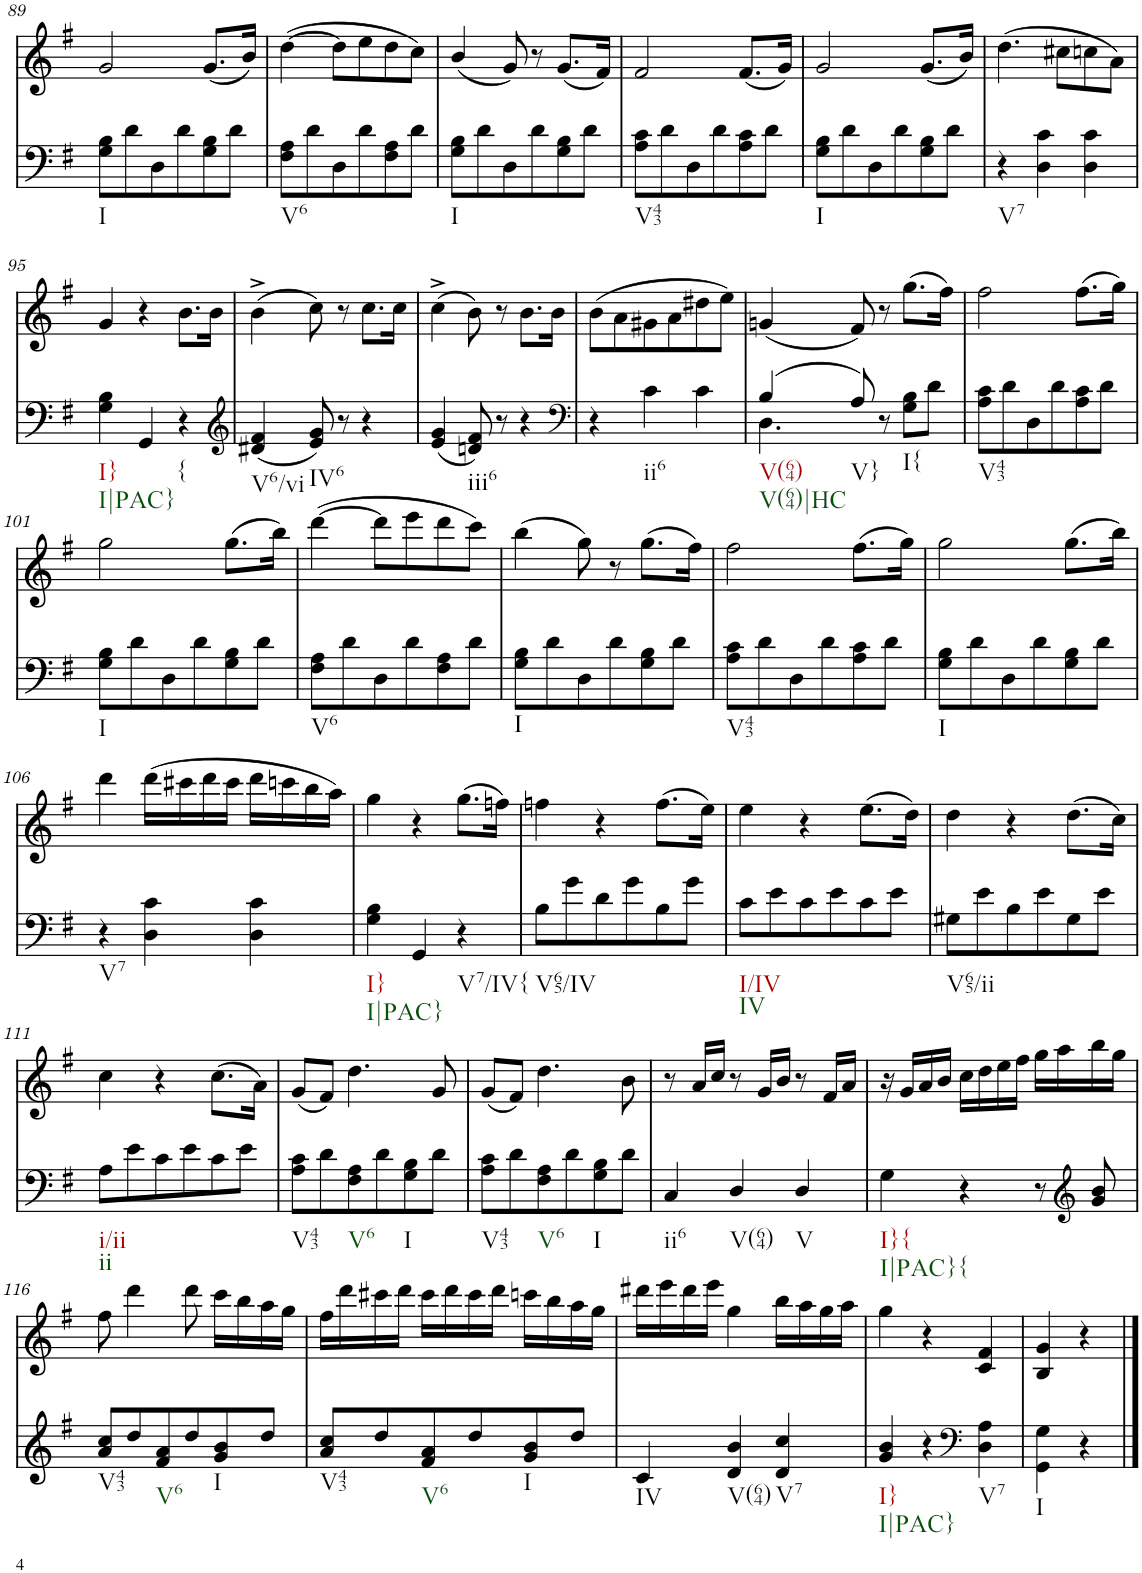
**kern	**kern	**text
*part2	*part1	*part1
*staff2	*staff1	*staff1
*I"piano	*I"piano	*
*I'Pno	*I'Pno	*
!!LO:PB:g=z
*clefF4	*clefG2	*
*k[f#]	*k[f#]	*
*M3/4	*M3/4	*
=89	=89	=89
!LO:TX:b:t=I	!	!
8G\ 8B\L	2g/	.
8d\	.	.
8D\	.	.
8d\	.	.
8G\ 8B\	(8.g/L	.
8d\J	.	.
.	16b/Jk)	.
=90	=90	=90
!LO:TX:b:t=V6	!	!
8F#\ 8A\L	([4dd\	.
8d\	.	.
8D\	8dd\L]	.
8d\	8ee\	.
8F#\ 8A\	8dd\	.
8d\J	8cc\J)	.
=91	=91	=91
!LO:TX:b:t=I	!	!
8G\ 8B\L	(4b/	.
8d\	.	.
8D\	8g/)	.
8d\	8r	.
8G\ 8B\	(8.g/L	.
8d\J	.	.
.	16f#/Jk)	.
=92	=92	=92
!LO:TX:b:t=V43	!	!
8A\ 8c\L	2f#/	.
8d\	.	.
8D\	.	.
8d\	.	.
8A\ 8c\	(8.f#/L	.
8d\J	.	.
.	16g/Jk)	.
=93	=93	=93
!LO:TX:b:t=I	!	!
8G\ 8B\L	2g/	.
8d\	.	.
8D\	.	.
8d\	.	.
8G\ 8B\	(8.g/L	.
8d\J	.	.
.	16b/Jk)	.
=94	=94	=94
!LO:TX:b:t=V7	!	!
4r	(4.dd\	.
4D\ 4c\	.	.
.	8cc#X\L	.
4D\ 4c\	8ccn\	.
.	8a\J)	.
!!LO:LB:g=z
=95	=95	=95
!LO:TX:b:t=I}	!	!
!LO:TX:b:t=I|PAC}	!	!
4G\ 4B\	4g/	.
4GG/	4r	.
!LO:TX:b:t={	!	!
4r	8.b\L	.
.	16b\Jk	.
=96	=96	=96
*clefG2	*	*
!LO:TX:b:t=V6/vi	!	!
(4d#X/ 4f#/	(4b^\	.
!LO:TX:b:t=IV6	!	!
8e/ 8g/)	8cc\)	.
8r	8r	.
4r	8.cc\L	.
.	16cc\Jk	.
=97	=97	=97
(4e/ 4g/	(4cc^\	.
!LO:TX:b:t=iii6	!	!
8dn/ 8f#/)	8b\)	.
8r	8r	.
4r	8.b\L	.
.	16b\Jk	.
=98	=98	=98
*clefF4	*	*
4r	(8b\L	.
.	8a\	.
!LO:TX:b:t=ii6	!	!
4c\	8g#X\	.
.	8a\	.
4c\	8dd#X\	.
.	8ee\J)	.
=99	=99	=99
*^	*	*
!LO:TX:b:t=V(64)	!	!	!
!LO:TX:b:t=V(64)|HC	!	!	!
(4B/	4.D\	(4gn/	.
!LO:TX:b:t=V}	!	!	!
8A/)	.	8f#/)	.
8r	4.ryy	8r	.
!LO:TX:b:t=I{	!	!	!
!	!	!	!LO:LY:b
8G\ 8B\L	.	(8.gg\L	f
8d\J	.	.	.
.	.	16ff#\Jk)	.
*v	*v	*	*
=100	=100	=100
!LO:TX:b:t=V43	!	!
8A\ 8c\L	2ff#\	.
8d\	.	.
8D\	.	.
8d\	.	.
8A\ 8c\	(8.ff#\L	.
8d\J	.	.
.	16gg\Jk)	.
!!LO:LB:g=z
=101	=101	=101
!LO:TX:b:t=I	!	!
8G\ 8B\L	2gg\	.
8d\	.	.
8D\	.	.
8d\	.	.
8G\ 8B\	(8.gg\L	.
8d\J	.	.
.	16bb\Jk)	.
=102	=102	=102
!LO:TX:b:t=V6	!	!
8F#\ 8A\L	([4ddd\	.
8d\	.	.
8D\	8ddd\L]	.
8d\	8eee\	.
8F#\ 8A\	8ddd\	.
8d\J	8ccc\J)	.
=103	=103	=103
!LO:TX:b:t=I	!	!
8G\ 8B\L	(4bb\	.
8d\	.	.
8D\	8gg\)	.
8d\	8r	.
8G\ 8B\	(8.gg\L	.
8d\J	.	.
.	16ff#\Jk)	.
=104	=104	=104
!LO:TX:b:t=V43	!	!
8A\ 8c\L	2ff#\	.
8d\	.	.
8D\	.	.
8d\	.	.
8A\ 8c\	(8.ff#\L	.
8d\J	.	.
.	16gg\Jk)	.
=105	=105	=105
!LO:TX:b:t=I	!	!
8G\ 8B\L	2gg\	.
8d\	.	.
8D\	.	.
8d\	.	.
8G\ 8B\	(8.gg\L	.
8d\J	.	.
.	16bb\Jk)	.
!!LO:LB:g=z
=106	=106	=106
!LO:TX:b:t=V7	!	!
4r	4ddd\	.
4D\ 4c\	(16ddd\LL	.
.	16ccc#X\	.
.	16ddd\	.
.	16ccc#\JJ	.
4D\ 4c\	16ddd\LL	.
.	16cccn\	.
.	16bb\	.
.	16aa\JJ)	.
=107	=107	=107
!LO:TX:b:t=I}	!	!
!LO:TX:b:t=I|PAC}	!	!
4G\ 4B\	4gg\	.
4GG/	4r	.
!LO:TX:b:t=V7/IV{	!	!
!	!	!LO:LY:b
4r	(8.gg\L	p
.	16ffn\Jk)	.
=108	=108	=108
!LO:TX:b:t=V65/IV	!	!
8B\L	4ffn\	.
8g\	.	.
8d\	4r	.
8g\	.	.
8B\	(8.ff\L	.
8g\J	.	.
.	16ee\Jk)	.
=109	=109	=109
!LO:TX:b:t=I/IV	!	!
!LO:TX:b:t=IV	!	!
8c\L	4ee\	.
8e\	.	.
8c\	4r	.
8e\	.	.
8c\	(8.ee\L	.
8e\J	.	.
.	16dd\Jk)	.
=110	=110	=110
!LO:TX:b:t=V65/ii	!	!
8G#X\L	4dd\	.
8e\	.	.
8B\	4r	.
8e\	.	.
8G#\	(8.dd\L	.
8e\J	.	.
.	16cc\Jk)	.
!!LO:LB:g=z
=111	=111	=111
!LO:TX:b:t=i/ii	!	!
!LO:TX:b:t=ii	!	!
8A\L	4cc\	.
8e\	.	.
8c\	4r	.
8e\	.	.
8c\	(8.cc\L	.
8e\J	.	.
.	16a\Jk)	.
=112	=112	=112
!LO:TX:b:t=V43	!	!
8A\ 8c\L	(8g/L	.
8d\	8f#/J)	.
!LO:TX:b:t=V6	!	!
8F#\ 8A\	4.dd\	.
8d\	.	.
!LO:TX:b:t=I	!	!
8G\ 8B\	.	.
8d\J	8g/	.
=113	=113	=113
!LO:TX:b:t=V43	!	!
8A\ 8c\L	(8g/L	.
8d\	8f#/J)	.
!LO:TX:b:t=V6	!	!
8F#\ 8A\	4.dd\	.
8d\	.	.
!LO:TX:b:t=I	!	!
8G\ 8B\	.	.
8d\J	8b\	.
=114	=114	=114
!LO:TX:b:t=ii6	!	!
4C/	8r	.
.	16a/LL	.
.	16cc/JJ	.
!LO:TX:b:t=V(64)	!	!
4D/	8r	.
.	16g/LL	.
.	16b/JJ	.
!LO:TX:b:t=V	!	!
4D/	8r	.
.	16f#/LL	.
.	16a/JJ	.
=115	=115	=115
!LO:TX:b:t=I}{	!	!
!LO:TX:b:t=I|PAC}{	!	!
4G\	16r	.
.	16g/LL	.
.	16a/	.
!	!	!LO:LY:b
.	16b/JJ	<
4r	16cc\LL	.
.	16dd\	.
.	16ee\	.
.	16ff#\JJ	.
8r	16gg\LL	.
.	16aa\	.
*clefG2	*	*
8g/ 8b/	16bb\	.
.	16gg\JJ	.
!!LO:LB:g=z
=116	=116	=116
!LO:TX:b:t=V43	!	!
8a/ 8cc/L	8ff#\	.
!	!	!LO:LY:b
8dd/	4ddd\	f
!LO:TX:b:t=V6	!	!
8f#/ 8a/	.	.
8dd/	8ddd\	.
!LO:TX:b:t=I	!	!
8g/ 8b/	16ccc\LL	.
.	16bb\	.
8dd/J	16aa\	.
.	16gg\JJ	.
=117	=117	=117
!LO:TX:b:t=V43	!	!
8a/ 8cc/L	16ff#\LL	.
.	16ddd\	.
8dd/	16ccc#X\	.
.	16ddd\JJ	.
!LO:TX:b:t=V6	!	!
8f#/ 8a/	16ccc#\LL	.
.	16ddd\	.
8dd/	16ccc#\	.
.	16ddd\JJ	.
!LO:TX:b:t=I	!	!
8g/ 8b/	16cccn\LL	.
.	16bb\	.
8dd/J	16aa\	.
.	16gg\JJ	.
=118	=118	=118
!LO:TX:b:t=IV	!	!
4c/	16ddd#X\LL	.
.	16eee\	.
.	16ddd#\	.
.	16eee\JJ	.
!LO:TX:b:t=V(64)	!	!
4d/ 4b/	4gg\	.
!LO:TX:b:t=V7	!	!
4d/ 4cc/	16bb\LL	.
.	16aa\	.
.	16gg\	.
.	16aa\JJ	.
=119	=119	=119
!LO:TX:b:t=I}	!	!
!LO:TX:b:t=I|PAC}	!	!
4g/ 4b/	4gg\	.
4r	4r	.
*clefF4	*	*
!LO:TX:b:t=V7	!	!
!	!	!LO:LY:b
4D\ 4A\	4c/ 4f#/	p
=120	=120	=120
!LO:TX:b:t=I	!	!
4GG\ 4G\	4B/ 4g/	.
4r	4r	.
==	==	==
*-	*-	*-
